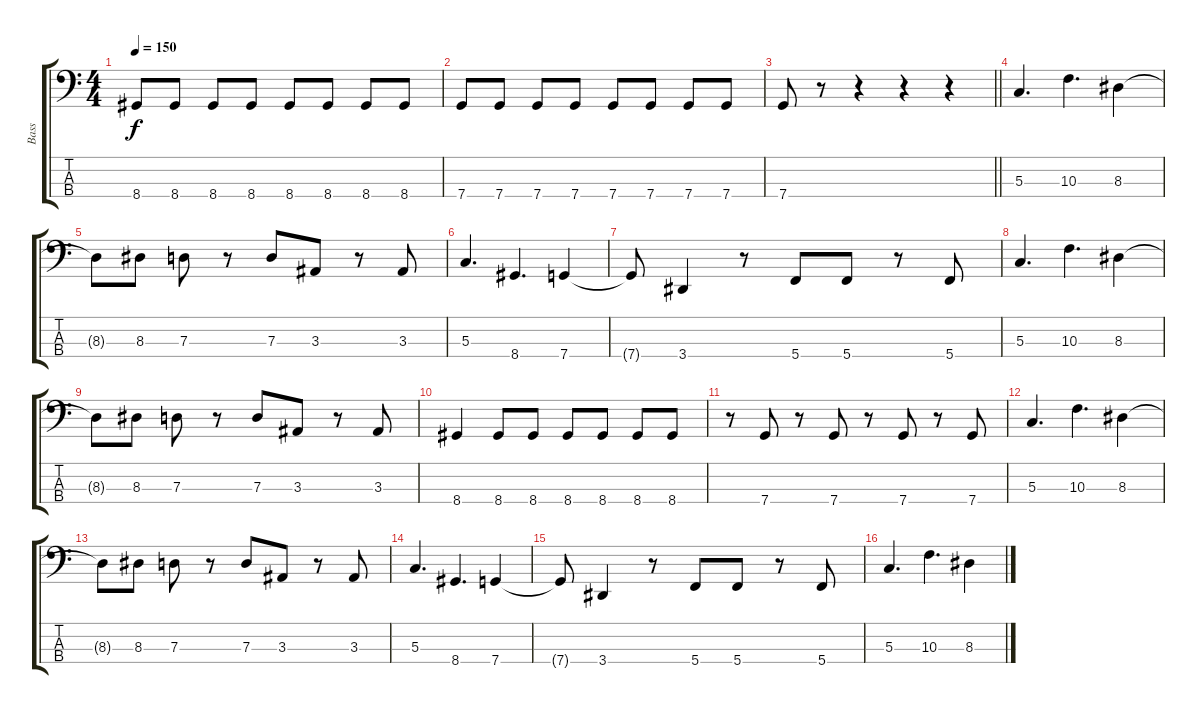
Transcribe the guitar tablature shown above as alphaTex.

\track ("Bass" "Bass") {instrument electricbasspick}
\staff {score tabs}
\tuning (F2 C2 G1 C1) {hide}
\ts (4 4)
\tempo 150
\clef f4
\ks c
8.4.8{dy f} 8.4.8 8.4.8 8.4.8 8.4.8 8.4.8 8.4.8 8.4.8 |
7.4.8 7.4.8 7.4.8 7.4.8 7.4.8 7.4.8 7.4.8 7.4.8 |
\barLineRight lightlight
7.4.8 r.8 r.4 r.4 r.4 |
5.3.4{d} 10.3.4{d} 8.3.4 |
8.3{t}.8 8.3.8 7.3.8 r.8 7.3.8 3.3.8 r.8 3.3.8 |
5.3.4{d} 8.4.4{d} 7.4.4 |
7.4{t}.8 3.4.4 r.8 5.4.8 5.4.8 r.8 5.4.8 |
5.3.4{d} 10.3.4{d} 8.3.4 |
8.3{t}.8 8.3.8 7.3.8 r.8 7.3.8 3.3.8 r.8 3.3.8 |
8.4.4 8.4.8 8.4.8 8.4.8 8.4.8 8.4.8 8.4.8 |
r.8 7.4.8 r.8 7.4.8 r.8 7.4.8 r.8 7.4.8 |
5.3.4{d} 10.3.4{d} 8.3.4 |
8.3{t}.8 8.3.8 7.3.8 r.8 7.3.8 3.3.8 r.8 3.3.8 |
5.3.4{d} 8.4.4{d} 7.4.4 |
7.4{t}.8 3.4.4 r.8 5.4.8 5.4.8 r.8 5.4.8 |
5.3.4{d} 10.3.4{d} 8.3.4
